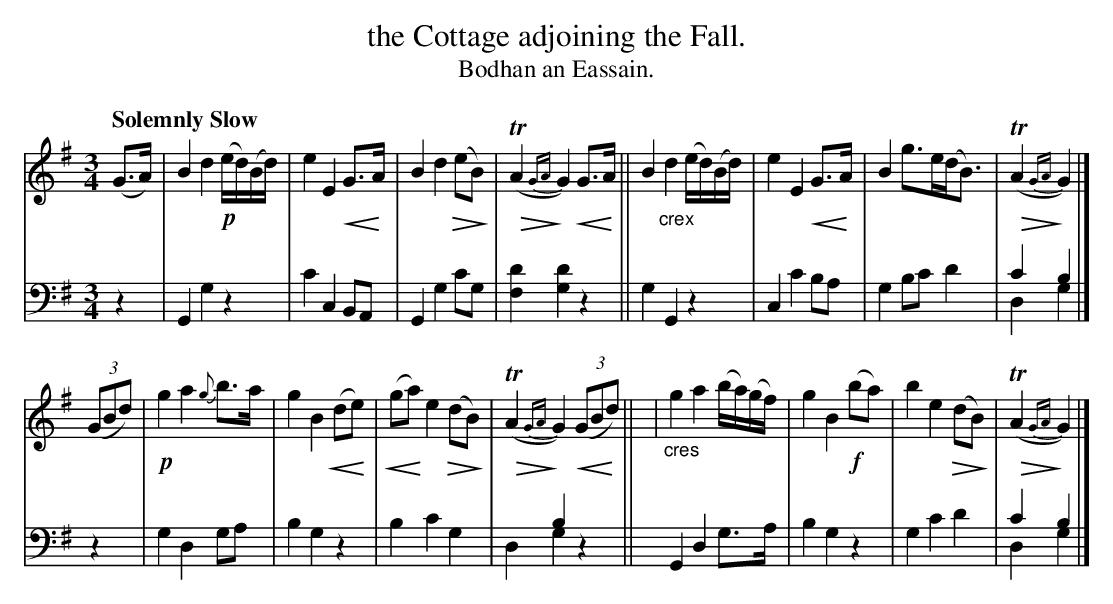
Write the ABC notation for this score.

X:1
T: the Cottage adjoining the Fall.
T: Bodhan an Eassain.
U: p=!crescendo(!
U: P=!crescendo)!
U: Q=!diminuendo(!
U: q=!diminuendo)!
M: 3/4
L: 1/8
Q: "Solemnly Slow"
K: G
V: 1 staves=2
(G>A) |\
B2 d2 !p!(e/d/)(B/d/) | e2 E2 pG>PA | B2 d2 Q(eqB) | Q(TA2 {GA}qG2) pG>PA ||\
B2 "_crex"d2 (e/d/)(B/d/) | e2 E2 pG>PA | B2 g>e(d<B) | QT(A2 {GA}qG2) |]
(3(GBd) |!p!\
g2 a2 {g}b>a | g2 B2 p(dPe) | p(gPa) e2 Q(dqB) | Q(TA2 {GA}qG2) p(3(GBPd) ||\
|"_cres" g2 a2 (b/a/)(g/f/) | g2 B2 !f!(ba) | b2 e2 Q(dqB) | Q(TA2 {GA}qG2) |]
V: 2 clef=bass middle=d
z2 |\
G2 g2 z2 | c'2 c2 BA | G2 g2 c'g | [f2d'2] [g2d'2] z2 ||\
g2 G2 z2 | c2 c'2 ba | g2 bc' d'2 | c'2 b2 & d2 g2 |]
z2 |\
g2 d2 ga | b2 g2 z2 | b2 c'2 g2 | x2 b2 x2 & d2 g2 z2 ||\
G2 d2 g>a | b2 g2 z2 | g2 c'2 d'2 | c'2 b2 & d2 g2 |]
